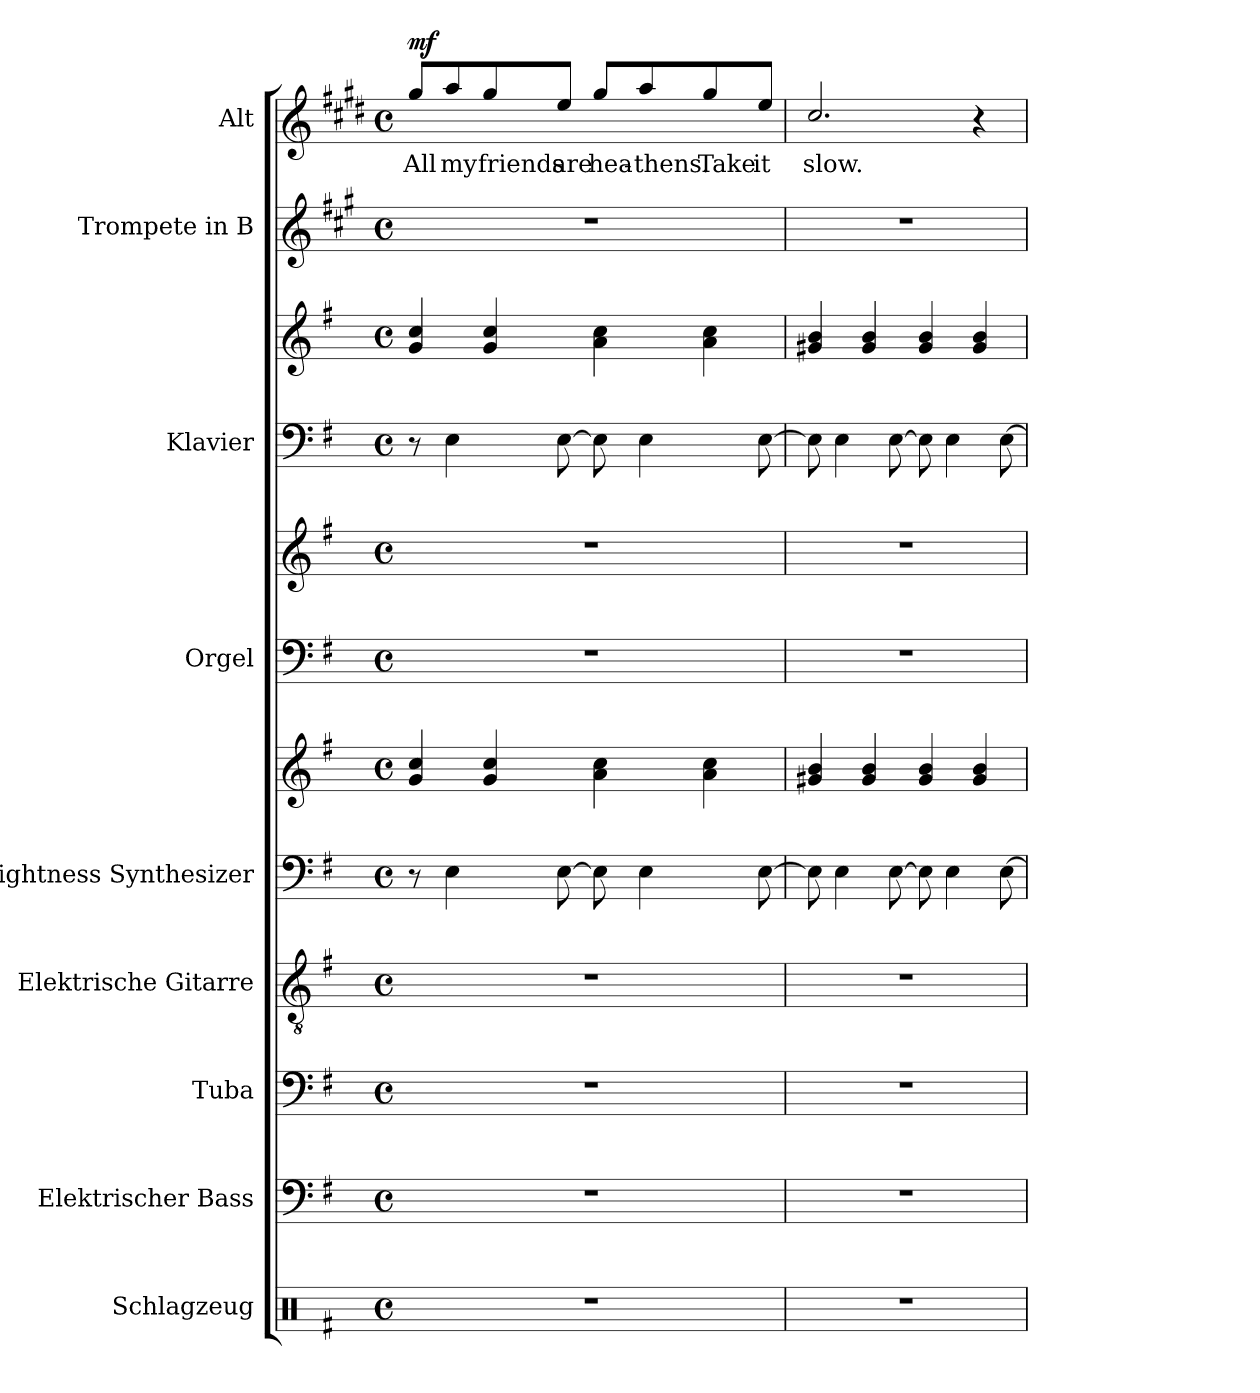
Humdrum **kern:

**kern	**kern	**kern	**kern	**kern	**kern	**kern	**kern	**kern	**kern	**kern	**kern	**text	**dynam
*part9	*part8	*part7	*part6	*part5	*part5	*part4	*part4	*part3	*part3	*part2	*part1	*part1	*part1
*staff12	*staff11	*staff10	*staff9	*staff8	*staff7	*staff6	*staff5	*staff4	*staff3	*staff2	*staff1	*staff1	*staff1
*I"Schlagzeug	*I"Elektrischer Bass	*I"Tuba	*I"Elektrische Gitarre	*I"Brightness Synthesizer	*	*I"Orgel	*	*I"Klavier	*	*I"Trompete in B	*I"Alt	*	*
*I'Schlgz.	*I'E. B.	*I'Tba.	*I'E-Git.	*I'Synth.	*	*I'Org.	*	*I'Klav.	*	*	*I'A.	*	*
*clefX	*clefF4	*clefF4	*clefGv2	*clefF4	*clefG2	*clefF4	*clefG2	*clefF4	*clefG2	*clefG2	*clefG2	*	*
*	*ITrd7c12	*	*	*	*	*	*	*	*	*ITrd1c2	*ITrd5c9	*	*
*k[f#]	*k[f#]	*k[f#]	*k[f#]	*k[f#]	*k[f#]	*k[f#]	*k[f#]	*k[f#]	*k[f#]	*k[f#]	*k[f#]	*	*
*M4/4	*M4/4	*M4/4	*M4/4	*M4/4	*M4/4	*M4/4	*M4/4	*M4/4	*M4/4	*M4/4	*M4/4	*	*
*met(c)	*met(c)	*met(c)	*met(c)	*met(c)	*met(c)	*met(c)	*met(c)	*met(c)	*met(c)	*met(c)	*met(c)	*	*
*MM86	*MM86	*MM86	*MM86	*MM86	*MM86	*MM86	*MM86	*MM86	*MM86	*MM86	*MM86	*	*
=1	=1	=1	=1	=1	=1	=1	=1	=1	=1	=1	=1	=1	=1
!	!	!	!	!	!	!	!	!	!	!	!	!LO:LY:b	!LO:DY:b
1r	1r	1r	1r	8r	4g/ 4cc/	1r	1r	8r	4g/ 4cc/	1r	8b/L	All	mf
!	!	!	!	!	!	!	!	!	!	!	!	!LO:LY:b	!
.	.	.	.	4E\	.	.	.	4E\	.	.	8cc/	my	.
!	!	!	!	!	!	!	!	!	!	!	!	!LO:LY:b	!
.	.	.	.	.	4g/ 4cc/	.	.	.	4g/ 4cc/	.	8b/	friends	.
!	!	!	!	!	!	!	!	!	!	!	!	!LO:LY:b	!
.	.	.	.	[8E\	.	.	.	[8E\	.	.	8g/J	are	.
!	!	!	!	!	!	!	!	!	!	!	!	!LO:LY:b	!
.	.	.	.	8E\]	4a\ 4cc\	.	.	8E\]	4a\ 4cc\	.	8b/L	hea-	.
!	!	!	!	!	!	!	!	!	!	!	!	!LO:LY:b	!
.	.	.	.	4E\	.	.	.	4E\	.	.	8cc/	-thens.	.
!	!	!	!	!	!	!	!	!	!	!	!	!LO:LY:b	!
.	.	.	.	.	4a\ 4cc\	.	.	.	4a\ 4cc\	.	8b/	Take	.
!	!	!	!	!	!	!	!	!	!	!	!	!LO:LY:b	!
.	.	.	.	[8E\	.	.	.	[8E\	.	.	8g/J	it	.
=2	=2	=2	=2	=2	=2	=2	=2	=2	=2	=2	=2	=2	=2
!	!	!	!	!	!	!	!	!	!	!	!	!LO:LY:b	!
1r	1r	1r	1r	8E\]	4g#X/ 4b/	1r	1r	8E\]	4g#X/ 4b/	1r	2.e/	slow.	.
.	.	.	.	4E\	.	.	.	4E\	.	.	.	.	.
.	.	.	.	.	4g#/ 4b/	.	.	.	4g#/ 4b/	.	.	.	.
.	.	.	.	[8E\	.	.	.	[8E\	.	.	.	.	.
.	.	.	.	8E\]	4g#/ 4b/	.	.	8E\]	4g#/ 4b/	.	.	.	.
.	.	.	.	4E\	.	.	.	4E\	.	.	.	.	.
.	.	.	.	.	4g#/ 4b/	.	.	.	4g#/ 4b/	.	4r	.	.
.	.	.	.	[8E\	.	.	.	[8E\	.	.	.	.	.
=	=	=	=	=	=	=	=	=	=	=	=	=	=
*-	*-	*-	*-	*-	*-	*-	*-	*-	*-	*-	*-	*-	*-
